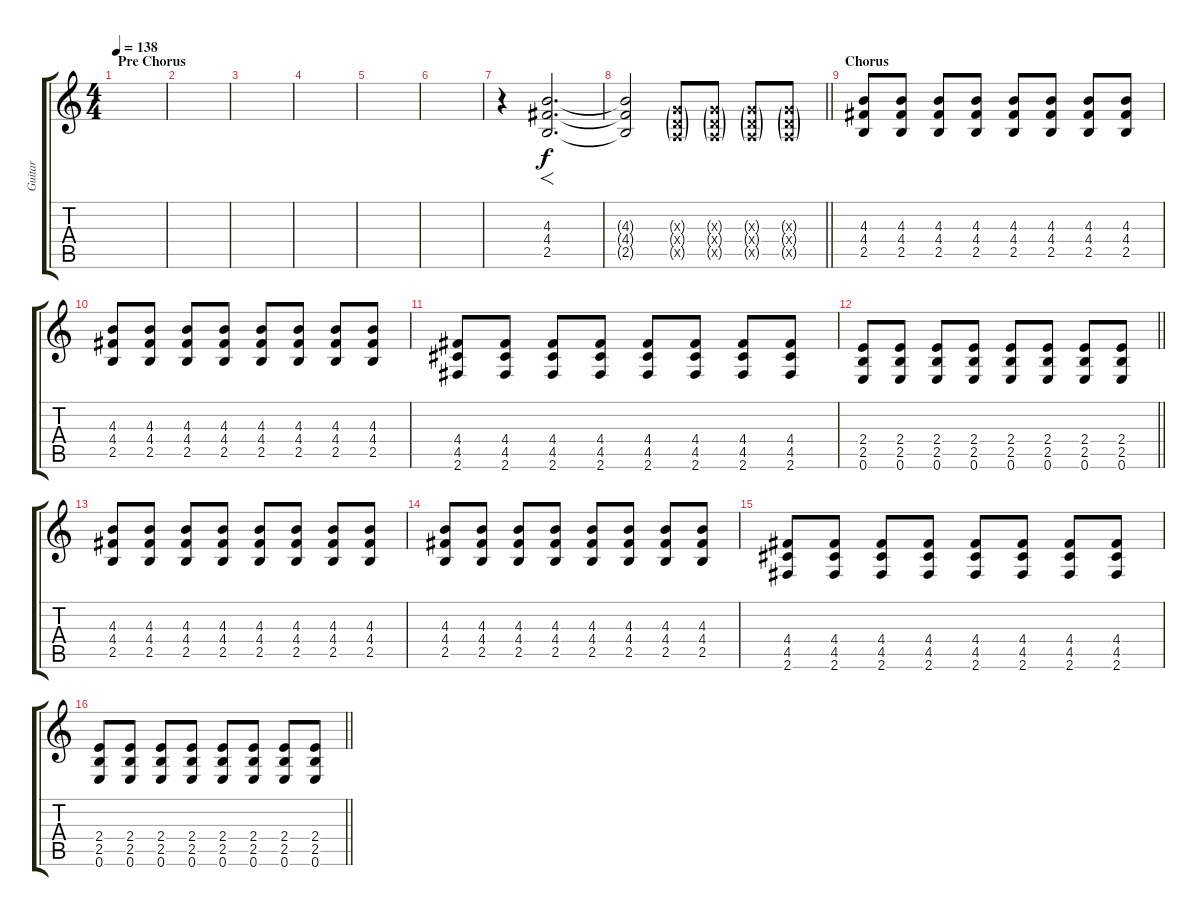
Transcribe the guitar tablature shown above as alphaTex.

\track ("Guitar " "Guitar ") {instrument distortionguitar}
\staff {score tabs}
\tuning (E4 B3 G3 D3 A2 E2) {hide}
\ts (4 4)
\section ("" "Pre Chorus")
\tempo 138
\clef g2
\ks c
|
|
|
|
|
|
r.4 (4.3 4.4 2.5).2{f d volume 11 instrument distortionguitar} |
\barLineRight lightlight
(4.3{t} 4.4{t} 2.5{t}).2 (0.3{g x} 0.4{g x} 0.5{g x}).8 (0.3{g x} 0.4{g x} 0.5{g x}).8 (0.3{g x} 0.4{g x} 0.5{g x}).8 (0.3{g x} 0.4{g x} 0.5{g x}).8 |
\section ("" "Chorus")
(4.3 4.4 2.5).8 (4.3 4.4 2.5).8 (4.3 4.4 2.5).8 (4.3 4.4 2.5).8 (4.3 4.4 2.5).8 (4.3 4.4 2.5).8 (4.3 4.4 2.5).8 (4.3 4.4 2.5).8 |
(4.3 4.4 2.5).8 (4.3 4.4 2.5).8 (4.3 4.4 2.5).8 (4.3 4.4 2.5).8 (4.3 4.4 2.5).8 (4.3 4.4 2.5).8 (4.3 4.4 2.5).8 (4.3 4.4 2.5).8 |
(4.4 4.5 2.6).8 (4.4 4.5 2.6).8 (4.4 4.5 2.6).8 (4.4 4.5 2.6).8 (4.4 4.5 2.6).8 (4.4 4.5 2.6).8 (4.4 4.5 2.6).8 (4.4 4.5 2.6).8 |
\barLineRight lightlight
(2.4 2.5 0.6).8 (2.4 2.5 0.6).8 (2.4 2.5 0.6).8 (2.4 2.5 0.6).8 (2.4 2.5 0.6).8 (2.4 2.5 0.6).8 (2.4 2.5 0.6).8 (2.4 2.5 0.6).8 |
(4.3 4.4 2.5).8 (4.3 4.4 2.5).8 (4.3 4.4 2.5).8 (4.3 4.4 2.5).8 (4.3 4.4 2.5).8 (4.3 4.4 2.5).8 (4.3 4.4 2.5).8 (4.3 4.4 2.5).8 |
(4.3 4.4 2.5).8 (4.3 4.4 2.5).8 (4.3 4.4 2.5).8 (4.3 4.4 2.5).8 (4.3 4.4 2.5).8 (4.3 4.4 2.5).8 (4.3 4.4 2.5).8 (4.3 4.4 2.5).8 |
(4.4 4.5 2.6).8 (4.4 4.5 2.6).8 (4.4 4.5 2.6).8 (4.4 4.5 2.6).8 (4.4 4.5 2.6).8 (4.4 4.5 2.6).8 (4.4 4.5 2.6).8 (4.4 4.5 2.6).8 |
\barLineRight lightlight
(2.4 2.5 0.6).8 (2.4 2.5 0.6).8 (2.4 2.5 0.6).8 (2.4 2.5 0.6).8 (2.4 2.5 0.6).8 (2.4 2.5 0.6).8 (2.4 2.5 0.6).8 (2.4 2.5 0.6).8
